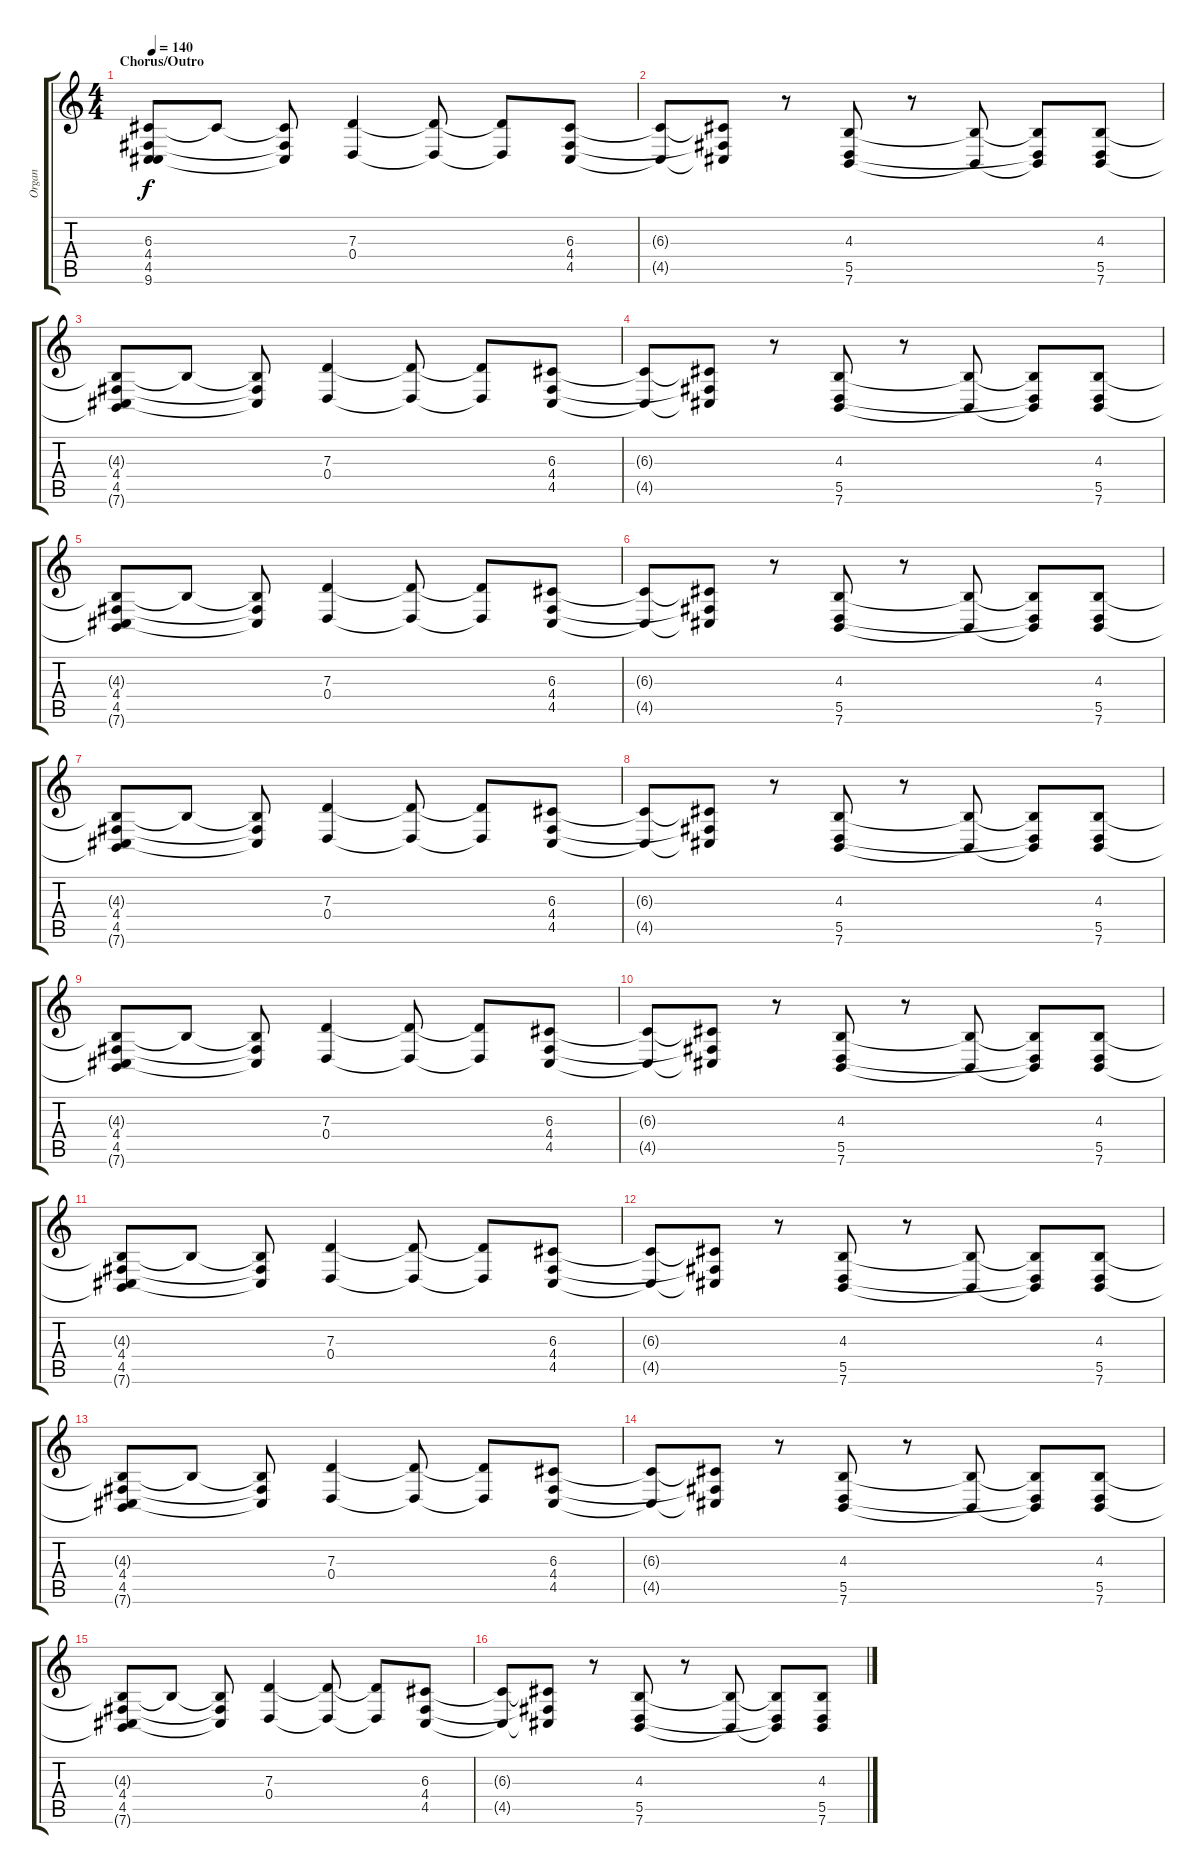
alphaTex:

\track ("Organ" "Organ") {instrument rockorgan}
\staff {score tabs}
\tuning (E4 B3 G3 D3 A2 E2) {hide}
\ts (4 4)
\section ("" "Chorus/Outro")
\tempo 140
\clef g2
\ks c
(6.3 4.4 4.5 9.6).8{dy f} 6.3{t}.8 (6.3{t} 4.4{t} 4.5{t}).8 (7.3 0.4).4 (7.3{t} 0.4{t}).8 (7.3{t} 0.4{t}).8 (6.3 4.4 4.5).8 |
(6.3{t} 4.5{t}).8 (6.3{t} 4.4{t} 4.5{t}).8 r.8 (4.3 5.5 7.6).8 r.8 (4.3{t} 7.6{t}).8 (4.3{t} 5.5{t} 7.6{t}).8 (4.3 5.5 7.6).8 |
(4.3{t} 4.4 4.5 7.6{t}).8 4.3{t}.8 (4.3{t} 4.4{t} 4.5{t}).8 (7.3 0.4).4 (7.3{t} 0.4{t}).8 (7.3{t} 0.4{t}).8 (6.3 4.4 4.5).8 |
(6.3{t} 4.5{t}).8 (6.3{t} 4.4{t} 4.5{t}).8 r.8 (4.3 5.5 7.6).8 r.8 (4.3{t} 7.6{t}).8 (4.3{t} 5.5{t} 7.6{t}).8 (4.3 5.5 7.6).8 |
(4.3{t} 4.4 4.5 7.6{t}).8 4.3{t}.8 (4.3{t} 4.4{t} 4.5{t}).8 (7.3 0.4).4 (7.3{t} 0.4{t}).8 (7.3{t} 0.4{t}).8 (6.3 4.4 4.5).8 |
(6.3{t} 4.5{t}).8 (6.3{t} 4.4{t} 4.5{t}).8 r.8 (4.3 5.5 7.6).8 r.8 (4.3{t} 7.6{t}).8 (4.3{t} 5.5{t} 7.6{t}).8 (4.3 5.5 7.6).8 |
(4.3{t} 4.4 4.5 7.6{t}).8 4.3{t}.8 (4.3{t} 4.4{t} 4.5{t}).8 (7.3 0.4).4 (7.3{t} 0.4{t}).8 (7.3{t} 0.4{t}).8 (6.3 4.4 4.5).8 |
(6.3{t} 4.5{t}).8 (6.3{t} 4.4{t} 4.5{t}).8 r.8 (4.3 5.5 7.6).8 r.8 (4.3{t} 7.6{t}).8 (4.3{t} 5.5{t} 7.6{t}).8 (4.3 5.5 7.6).8 |
(4.3{t} 4.4 4.5 7.6{t}).8 4.3{t}.8 (4.3{t} 4.4{t} 4.5{t}).8 (7.3 0.4).4 (7.3{t} 0.4{t}).8 (7.3{t} 0.4{t}).8 (6.3 4.4 4.5).8 |
(6.3{t} 4.5{t}).8 (6.3{t} 4.4{t} 4.5{t}).8 r.8 (4.3 5.5 7.6).8 r.8 (4.3{t} 7.6{t}).8 (4.3{t} 5.5{t} 7.6{t}).8 (4.3 5.5 7.6).8 |
(4.3{t} 4.4 4.5 7.6{t}).8 4.3{t}.8 (4.3{t} 4.4{t} 4.5{t}).8 (7.3 0.4).4 (7.3{t} 0.4{t}).8 (7.3{t} 0.4{t}).8 (6.3 4.4 4.5).8 |
(6.3{t} 4.5{t}).8 (6.3{t} 4.4{t} 4.5{t}).8 r.8 (4.3 5.5 7.6).8 r.8 (4.3{t} 7.6{t}).8 (4.3{t} 5.5{t} 7.6{t}).8 (4.3 5.5 7.6).8 |
(4.3{t} 4.4 4.5 7.6{t}).8 4.3{t}.8 (4.3{t} 4.4{t} 4.5{t}).8 (7.3 0.4).4 (7.3{t} 0.4{t}).8 (7.3{t} 0.4{t}).8 (6.3 4.4 4.5).8 |
(6.3{t} 4.5{t}).8 (6.3{t} 4.4{t} 4.5{t}).8 r.8 (4.3 5.5 7.6).8 r.8 (4.3{t} 7.6{t}).8 (4.3{t} 5.5{t} 7.6{t}).8 (4.3 5.5 7.6).8 |
(4.3{t} 4.4 4.5 7.6{t}).8 4.3{t}.8 (4.3{t} 4.4{t} 4.5{t}).8 (7.3 0.4).4 (7.3{t} 0.4{t}).8 (7.3{t} 0.4{t}).8 (6.3 4.4 4.5).8 |
(6.3{t} 4.5{t}).8 (6.3{t} 4.4{t} 4.5{t}).8 r.8 (4.3 5.5 7.6).8 r.8 (4.3{t} 7.6{t}).8 (4.3{t} 5.5{t} 7.6{t}).8 (4.3 5.5 7.6).8
